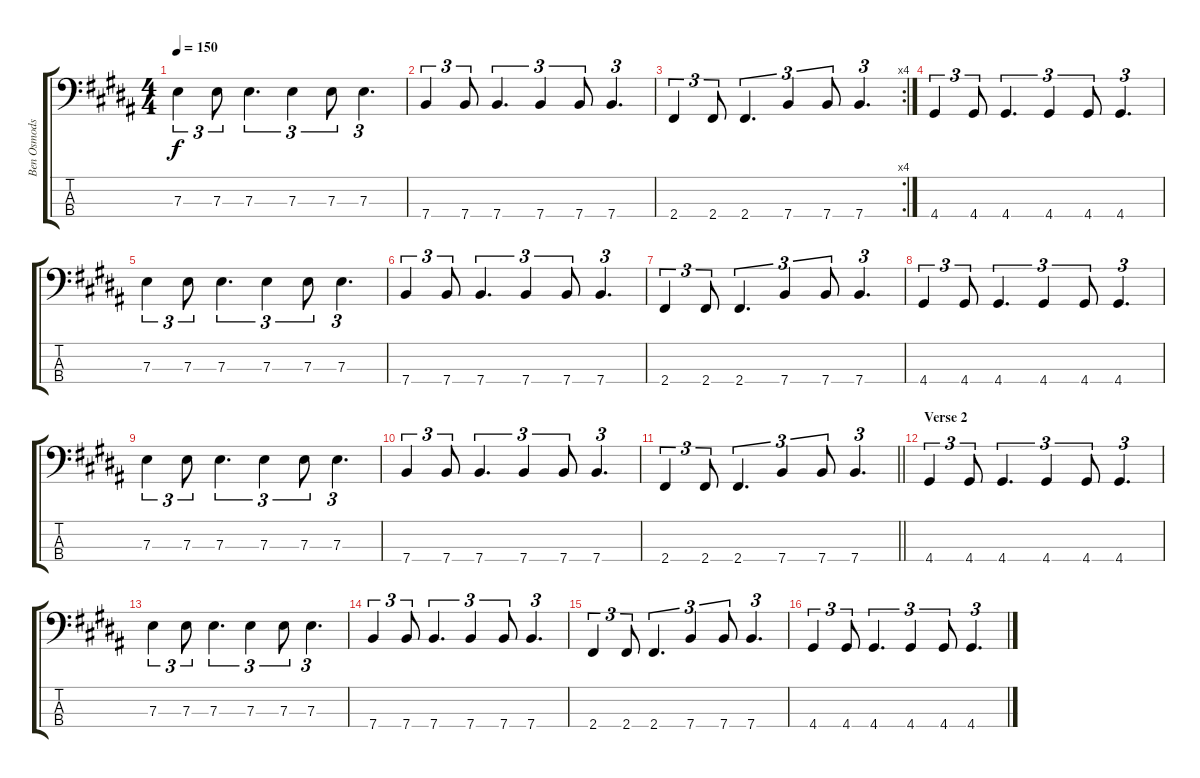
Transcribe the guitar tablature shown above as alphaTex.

\track ("Ben Osmodson - Bass" "Ben Osmods") {instrument electricbassfinger}
\staff {score tabs}
\tuning (G2 D2 A1 E1) {hide}
\ts (4 4)
\tempo 150
\clef f4
\ks g#minor
7.3.4{tu (3 2) dy f} 7.3.8{tu (3 2)} 7.3.4{d tu (3 2)} 7.3.4{tu (3 2)} 7.3.8{tu (3 2)} 7.3.4{d tu (3 2)} |
7.4.4{tu (3 2)} 7.4.8{tu (3 2)} 7.4.4{d tu (3 2)} 7.4.4{tu (3 2)} 7.4.8{tu (3 2)} 7.4.4{d tu (3 2)} |
\rc 4
2.4.4{tu (3 2)} 2.4.8{tu (3 2)} 2.4.4{d tu (3 2)} 7.4.4{tu (3 2)} 7.4.8{tu (3 2)} 7.4.4{d tu (3 2)} |
4.4.4{tu (3 2)} 4.4.8{tu (3 2)} 4.4.4{d tu (3 2)} 4.4.4{tu (3 2)} 4.4.8{tu (3 2)} 4.4.4{d tu (3 2)} |
7.3.4{tu (3 2)} 7.3.8{tu (3 2)} 7.3.4{d tu (3 2)} 7.3.4{tu (3 2)} 7.3.8{tu (3 2)} 7.3.4{d tu (3 2)} |
7.4.4{tu (3 2)} 7.4.8{tu (3 2)} 7.4.4{d tu (3 2)} 7.4.4{tu (3 2)} 7.4.8{tu (3 2)} 7.4.4{d tu (3 2)} |
2.4.4{tu (3 2)} 2.4.8{tu (3 2)} 2.4.4{d tu (3 2)} 7.4.4{tu (3 2)} 7.4.8{tu (3 2)} 7.4.4{d tu (3 2)} |
4.4.4{tu (3 2)} 4.4.8{tu (3 2)} 4.4.4{d tu (3 2)} 4.4.4{tu (3 2)} 4.4.8{tu (3 2)} 4.4.4{d tu (3 2)} |
7.3.4{tu (3 2)} 7.3.8{tu (3 2)} 7.3.4{d tu (3 2)} 7.3.4{tu (3 2)} 7.3.8{tu (3 2)} 7.3.4{d tu (3 2)} |
7.4.4{tu (3 2)} 7.4.8{tu (3 2)} 7.4.4{d tu (3 2)} 7.4.4{tu (3 2)} 7.4.8{tu (3 2)} 7.4.4{d tu (3 2)} |
\barLineRight lightlight
2.4.4{tu (3 2)} 2.4.8{tu (3 2)} 2.4.4{d tu (3 2)} 7.4.4{tu (3 2)} 7.4.8{tu (3 2)} 7.4.4{d tu (3 2)} |
\section ("" "Verse 2")
4.4.4{tu (3 2)} 4.4.8{tu (3 2)} 4.4.4{d tu (3 2)} 4.4.4{tu (3 2)} 4.4.8{tu (3 2)} 4.4.4{d tu (3 2)} |
7.3.4{tu (3 2)} 7.3.8{tu (3 2)} 7.3.4{d tu (3 2)} 7.3.4{tu (3 2)} 7.3.8{tu (3 2)} 7.3.4{d tu (3 2)} |
7.4.4{tu (3 2)} 7.4.8{tu (3 2)} 7.4.4{d tu (3 2)} 7.4.4{tu (3 2)} 7.4.8{tu (3 2)} 7.4.4{d tu (3 2)} |
2.4.4{tu (3 2)} 2.4.8{tu (3 2)} 2.4.4{d tu (3 2)} 7.4.4{tu (3 2)} 7.4.8{tu (3 2)} 7.4.4{d tu (3 2)} |
4.4.4{tu (3 2)} 4.4.8{tu (3 2)} 4.4.4{d tu (3 2)} 4.4.4{tu (3 2)} 4.4.8{tu (3 2)} 4.4.4{d tu (3 2)}
